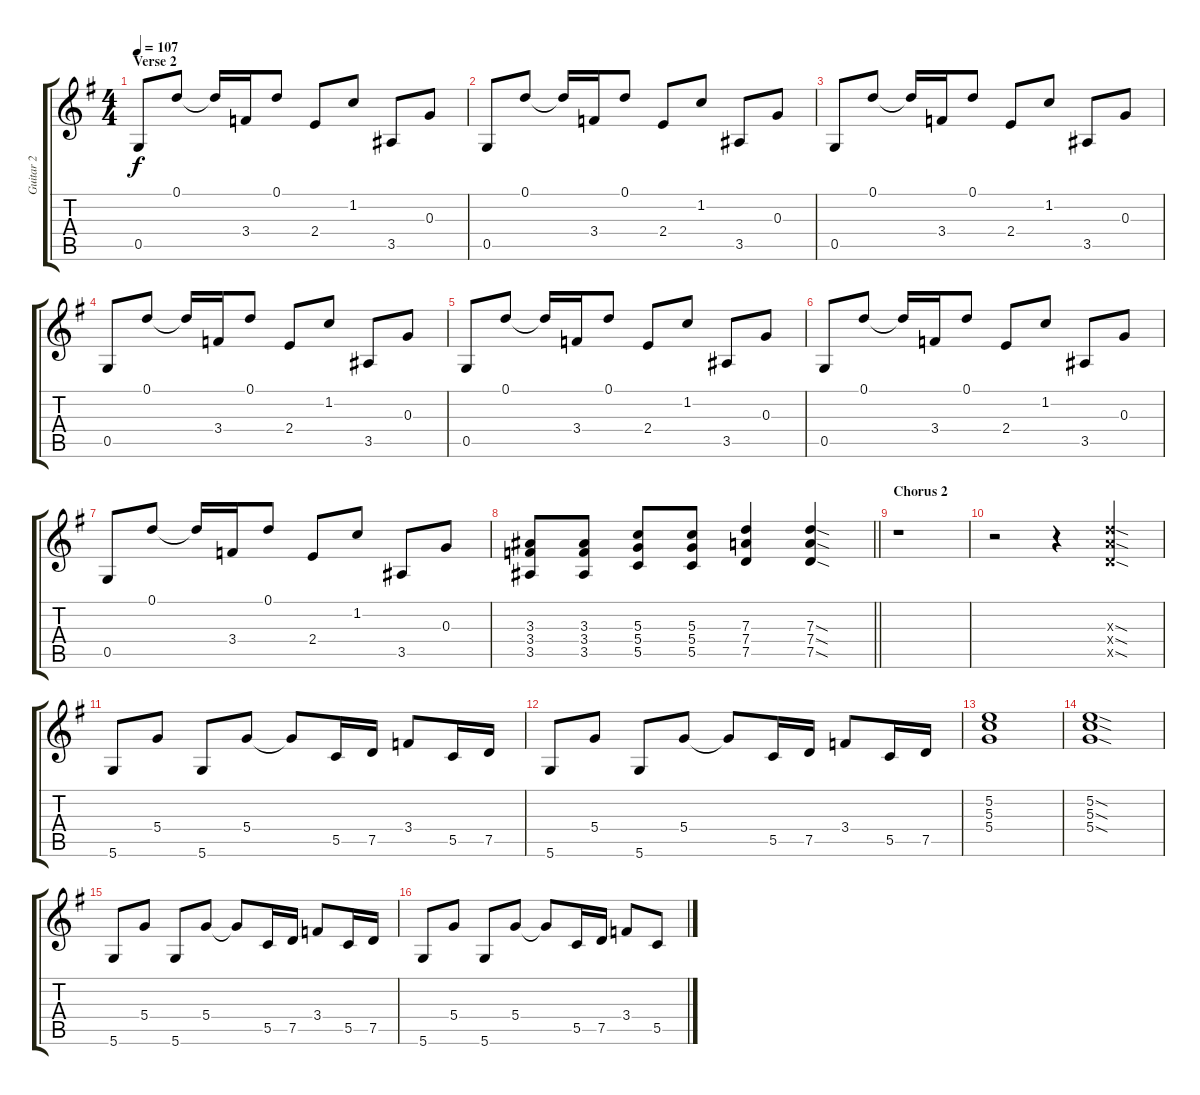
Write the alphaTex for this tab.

\track ("Guitar 2" "Guitar 2") {instrument electricguitarclean}
\staff {score tabs}
\tuning (D4 B3 G3 D3 G2 D2) {hide}
\ts (4 4)
\section ("" "Verse 2")
\tempo 107
\clef g2
\ks g
0.5.8{dy f} 0.1.8 0.1{t}.16 3.4.16 0.1.8 2.4.8 1.2.8 3.5.8 0.3.8 |
0.5.8 0.1.8 0.1{t}.16 3.4.16 0.1.8 2.4.8 1.2.8 3.5.8 0.3.8 |
0.5.8 0.1.8 0.1{t}.16 3.4.16 0.1.8 2.4.8 1.2.8 3.5.8 0.3.8 |
0.5.8 0.1.8 0.1{t}.16 3.4.16 0.1.8 2.4.8 1.2.8 3.5.8 0.3.8 |
0.5.8 0.1.8 0.1{t}.16 3.4.16 0.1.8 2.4.8 1.2.8 3.5.8 0.3.8 |
0.5.8 0.1.8 0.1{t}.16 3.4.16 0.1.8 2.4.8 1.2.8 3.5.8 0.3.8 |
0.5.8 0.1.8 0.1{t}.16 3.4.16 0.1.8 2.4.8 1.2.8 3.5.8 0.3.8 |
\barLineRight lightlight
(3.3 3.4 3.5).8 (3.3 3.4 3.5).8 (5.3 5.4 5.5).8 (5.3 5.4 5.5).8 (7.3 7.4 7.5).4 (7.3{sod} 7.4{sod} 7.5{sod}).4 |
\section ("" "Chorus 2")
r.1 |
r.2 r.4 (7.3{sod x} 7.4{sod x} 7.5{sod x}).4 |
5.6.8 5.4.8 5.6.8 5.4.8 5.4{t}.8 5.5.16 7.5.16 3.4.8 5.5.16 7.5.16 |
5.6.8 5.4.8 5.6.8 5.4.8 5.4{t}.8 5.5.16 7.5.16 3.4.8 5.5.16 7.5.16 |
(5.2 5.3 5.4).1 |
(5.2{sod} 5.3{sod} 5.4{sod}).1 |
5.6.8 5.4.8 5.6.8 5.4.8 5.4{t}.8 5.5.16 7.5.16 3.4.8 5.5.16 7.5.16 |
5.6.8 5.4.8 5.6.8 5.4.8 5.4{t}.8 5.5.16 7.5.16 3.4.8 5.5.8
